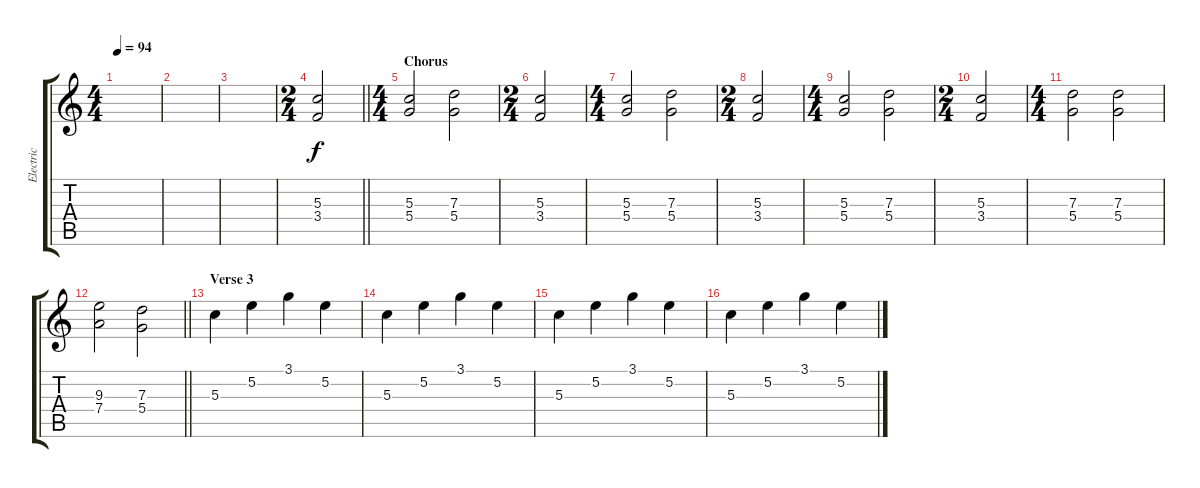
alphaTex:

\track ("Electric" "Electric") {instrument overdrivenguitar}
\staff {score tabs}
\tuning (E4 B3 G3 D3 A2 E2) {hide}
\ts (4 4)
\tempo 94
\clef g2
\ks c
|
|
|
\ts (2 4)
\barLineRight lightlight
(5.3 3.4).2 |
\ts (4 4)
\section ("" "Chorus")
(5.3 5.4).2 (7.3 5.4).2 |
\ts (2 4)
(5.3 3.4).2 |
\ts (4 4)
(5.3 5.4).2 (7.3 5.4).2 |
\ts (2 4)
(5.3 3.4).2 |
\ts (4 4)
(5.3 5.4).2 (7.3 5.4).2 |
\ts (2 4)
(5.3 3.4).2 |
\ts (4 4)
(7.3 5.4).2 (7.3 5.4).2 |
\barLineRight lightlight
(9.3 7.4).2 (7.3 5.4).2 |
\section ("" "Verse 3")
5.3.4 5.2.4 3.1.4 5.2.4 |
5.3.4 5.2.4 3.1.4 5.2.4 |
5.3.4 5.2.4 3.1.4 5.2.4 |
5.3.4 5.2.4 3.1.4 5.2.4
